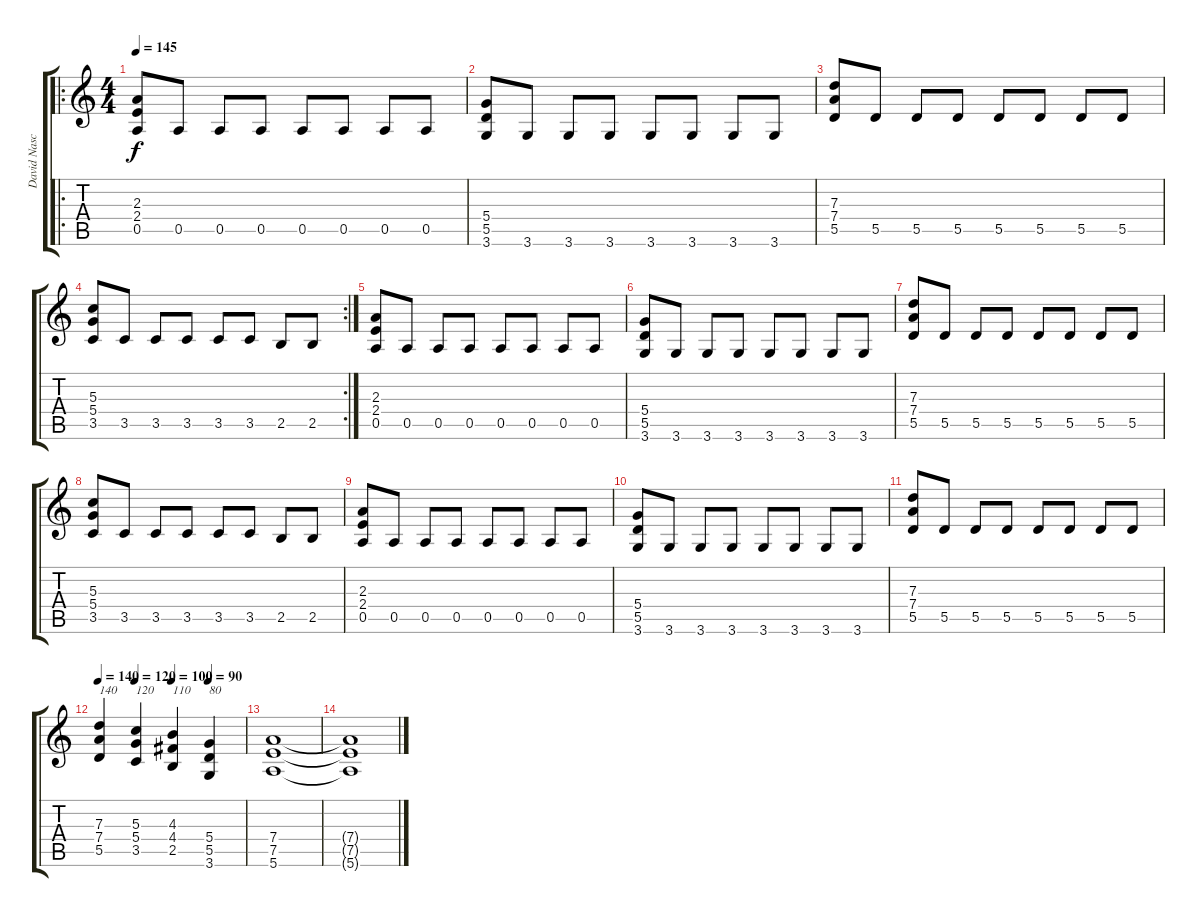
\track ("David Nascimento" "David Nasc") {instrument distortionguitar}
\staff {score tabs}
\tuning (E4 B3 G3 D3 A2 E2) {hide}
\ro
\ts (4 4)
\tempo 145
\clef g2
\ks c
(2.3 2.4 0.5).8{dy f} 0.5.8 0.5.8 0.5.8 0.5.8 0.5.8 0.5.8 0.5.8 |
(5.4 5.5 3.6).8 3.6.8 3.6.8 3.6.8 3.6.8 3.6.8 3.6.8 3.6.8 |
(7.3 7.4 5.5).8 5.5.8 5.5.8 5.5.8 5.5.8 5.5.8 5.5.8 5.5.8 |
\rc 2
(5.3 5.4 3.5).8 3.5.8 3.5.8 3.5.8 3.5.8 3.5.8 2.5.8 2.5.8 |
(2.3 2.4 0.5).8 0.5.8 0.5.8 0.5.8 0.5.8 0.5.8 0.5.8 0.5.8 |
(5.4 5.5 3.6).8 3.6.8 3.6.8 3.6.8 3.6.8 3.6.8 3.6.8 3.6.8 |
(7.3 7.4 5.5).8 5.5.8 5.5.8 5.5.8 5.5.8 5.5.8 5.5.8 5.5.8 |
(5.3 5.4 3.5).8 3.5.8 3.5.8 3.5.8 3.5.8 3.5.8 2.5.8 2.5.8 |
(2.3 2.4 0.5).8 0.5.8 0.5.8 0.5.8 0.5.8 0.5.8 0.5.8 0.5.8 |
(5.4 5.5 3.6).8 3.6.8 3.6.8 3.6.8 3.6.8 3.6.8 3.6.8 3.6.8 |
(7.3 7.4 5.5).8 5.5.8 5.5.8 5.5.8 5.5.8 5.5.8 5.5.8 5.5.8 |
\tempo 140
\tempo (120 0.25)
\tempo (100 0.5)
\tempo (80 0.75)
\tempo (90 0.75)
(7.3 7.4 5.5).4{txt "140"} (5.3 5.4 3.5).4{txt "120"} (4.3 4.4 2.5).4{txt "110"} (5.4 5.5 3.6).4{txt "80"} |
(7.4 7.5 5.6).1 |
(7.4{t} 7.5{t} 5.6{t}).1
